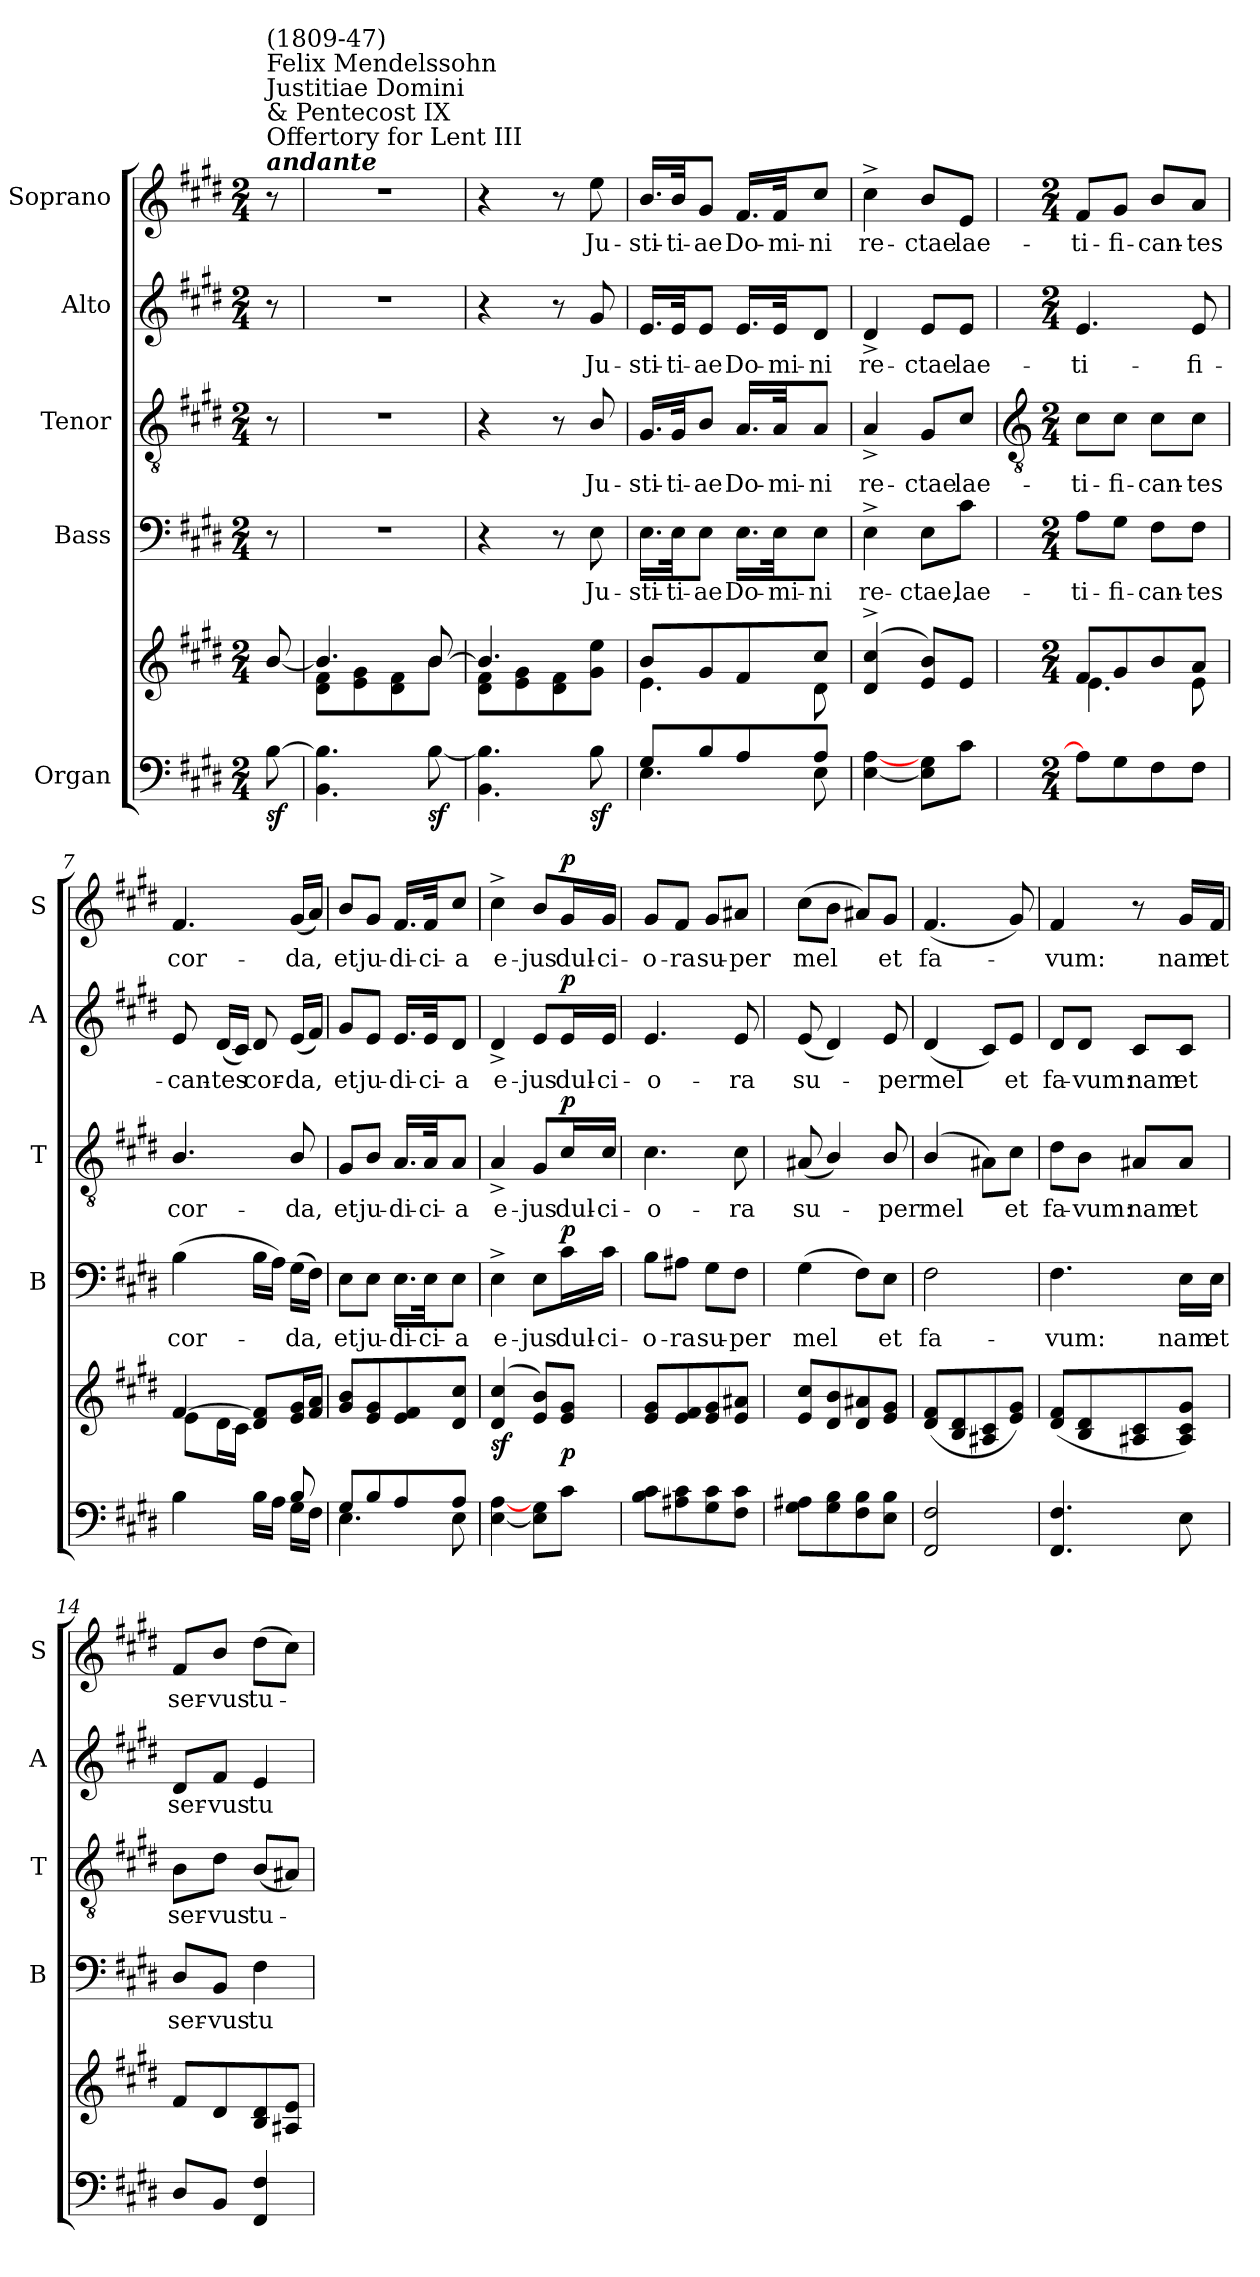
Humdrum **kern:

**kern	**kern	**dynam	**kern	**text	**dynam	**kern	**text	**dynam	**kern	**text	**dynam	**kern	**text	**dynam
*part5	*part5	*part5	*part4	*part4	*part4	*part3	*part3	*part3	*part2	*part2	*part2	*part1	*part1	*part1
*staff6	*staff5	*staff5/6	*staff4	*staff4	*staff4	*staff3	*staff3	*staff3	*staff2	*staff2	*staff2	*staff1	*staff1	*staff1
*I"Organ	*	*	*I"Bass	*	*	*I"Tenor	*	*	*I"Alto	*	*	*I"Soprano	*	*
*	*	*	*I'B	*	*	*I'T	*	*	*I'A	*	*	*I'S	*	*
*clefF4	*clefG2	*	*clefF4	*	*	*clefGv2	*	*	*clefG2	*	*	*clefG2	*	*
*k[f#c#g#d#]	*k[f#c#g#d#]	*	*k[f#c#g#d#]	*	*	*k[f#c#g#d#]	*	*	*k[f#c#g#d#]	*	*	*k[f#c#g#d#]	*	*
*E:	*E:	*	*E:	*	*	*E:	*	*	*E:	*	*	*E:	*	*
*M2/4	*M2/4	*	*M2/4	*	*	*M2/4	*	*	*M2/4	*	*	*M2/4	*	*
*MM44	*MM44	*	*MM44	*	*	*MM44	*	*	*MM44	*	*	*MM44	*	*
=1	=1	=1	=1	=1	=1	=1	=1	=1	=1	=1	=1	=1	=1	=1
*^	*^	*	*	*	*	*	*	*	*	*	*	*	*	*
!	!	!	!	!	!	!	!	!	!	!	!	!	!	!LO:TX:a:Bi:t=andante	!	!
!	!	!	!	!	!	!	!	!	!	!	!	!	!	!LO:TX:a:t=Offertory for Lent III	!	!
!	!	!	!	!	!	!	!	!	!	!	!	!	!	!LO:TX:a:t=& Pentecost IX	!	!
!	!	!	!	!	!	!	!	!	!	!	!	!	!	!LO:TX:a:t=Justitiae Domini	!	!
!	!	!	!	!	!	!	!	!	!	!	!	!	!	!LO:TX:a:t=Felix Mendelssohn	!	!
!	!	!	!	!	!	!	!	!	!	!	!	!	!	!LO:TX:a:t=(1809-47)	!	!
!	!	!	!	!LO:DY:b=2	!	!	!	!	!	!	!	!	!	!	!	!
8ryy	[8B\	[8b/	8ryy	sf	8r	.	.	8r	.	.	8r	.	.	8r	.	.
=2	=2	=2	=2	=2	=2	=2	=2	=2	=2	=2	=2	=2	=2	=2	=2	=2
2ryy	4.BB\ 4.B\]	4.b/]	8d#\ 8f#\L	.	2r	.	.	2r	.	.	2r	.	.	2r	.	.
.	.	.	8e\ 8g#\	.	.	.	.	.	.	.	.	.	.	.	.	.
.	.	.	8d#\ 8f#\	.	.	.	.	.	.	.	.	.	.	.	.	.
!	!	!	!	!LO:DY:b=2	!	!	!	!	!	!	!	!	!	!	!	!
.	[8B\	[8b/	8b\J	sf	.	.	.	.	.	.	.	.	.	.	.	.
=3	=3	=3	=3	=3	=3	=3	=3	=3	=3	=3	=3	=3	=3	=3	=3	=3
2ryy	4.BB\ 4.B\]	4.b/]	8d#\ 8f#\L	.	4r	.	.	4r	.	.	4r	.	.	4r	.	.
.	.	.	8e\ 8g#\	.	.	.	.	.	.	.	.	.	.	.	.	.
.	.	.	8d#\ 8f#\	.	8r	.	.	8r	.	.	8r	.	.	8r	.	.
!	!	!	!	!LO:DY:b=2	!	!LO:LY:b	!	!	!LO:LY:b	!	!	!LO:LY:b	!	!	!LO:LY:b	!
.	8B\	8ryy	8g#\ 8ee\J	sf	8E\	Ju-	.	8B/	Ju-	.	8g#/	Ju-	.	8ee\	Ju-	.
=4	=4	=4	=4	=4	=4	=4	=4	=4	=4	=4	=4	=4	=4	=4	=4	=4
!	!	!	!	!	!	!LO:LY:b	!	!	!LO:LY:b	!	!	!LO:LY:b	!	!	!LO:LY:b	!
8G#/L	4.E\	8b/L	4.e\	.	16.E\LL	-sti-	.	16.G#/LL	-sti-	.	16.e/LL	-sti-	.	16.b/LL	-sti-	.
!	!	!	!	!	!	!LO:LY:b	!	!	!LO:LY:b	!	!	!LO:LY:b	!	!	!LO:LY:b	!
.	.	.	.	.	32E\JK	-ti-	.	32G#/JK	-ti-	.	32e/JK	-ti-	.	32b/JK	-ti-	.
!	!	!	!	!	!	!LO:LY:b	!	!	!LO:LY:b	!	!	!LO:LY:b	!	!	!LO:LY:b	!
8B/	.	8g#/	.	.	8E\J	-ae	.	8B/J	-ae	.	8e/J	-ae	.	8g#/J	-ae	.
!	!	!	!	!	!	!LO:LY:b	!	!	!LO:LY:b	!	!	!LO:LY:b	!	!	!LO:LY:b	!
8A/	.	8f#/	.	.	16.E\LL	Do-	.	16.A/LL	Do-	.	16.e/LL	Do-	.	16.f#/LL	Do-	.
!	!	!	!	!	!	!LO:LY:b	!	!	!LO:LY:b	!	!	!LO:LY:b	!	!	!LO:LY:b	!
.	.	.	.	.	32E\JK	-mi-	.	32A/JK	-mi-	.	32e/JK	-mi-	.	32f#/JK	-mi-	.
!	!	!	!	!	!	!LO:LY:b	!	!	!LO:LY:b	!	!	!LO:LY:b	!	!	!LO:LY:b	!
8A/J	8E\	8cc#/J	8d#\	.	8E\J	-ni	.	8A/J	-ni	.	8d#/J	-ni	.	8cc#/J	-ni	.
=5	=5	=5	=5	=5	=5	=5	=5	=5	=5	=5	=5	=5	=5	=5	=5	=5
!	!	!	!	!	!	!LO:LY:b	!	!	!LO:LY:b	!	!	!LO:LY:b	!	!	!LO:LY:b	!
2ryy	[4E\ [4A\	(>4d#/^ 4cc#/^	2ryy	.	4E^\	re-	.	4A^/	re-	.	4d#^/	re-	.	4cc#^\	re-	.
!	!	!	!	!	!	!LO:LY:b	!	!	!LO:LY:b	!	!	!LO:LY:b	!	!	!LO:LY:b	!
.	8E\] 8G#\L	8e/ 8b/L)	.	.	8E\L	-ctae,	.	8G#/L	-ctae	.	8e/L	-ctae	.	8b/L	-ctae	.
!	!	!	!	!	!	!LO:LY:b	!	!	!LO:LY:b	!	!	!LO:LY:b	!	!	!LO:LY:b	!
.	8c#\J	8e/J	.	.	8c#\J	lae-	.	8c#/J	lae-	.	8e/J	lae-	.	8e/J	lae-	.
!!LO:PB:g=z
=6	=6	=6	=6	=6	=6	=6	=6	=6	=6	=6	=6	=6	=6	=6	=6	=6
*	*	*	*	*	*	*	*	*clefGv2	*	*	*	*	*	*	*	*
*M2/4	*	*M2/4	*	*	*M2/4	*	*	*M2/4	*	*	*M2/4	*	*	*M2/4	*	*
!	!	!	!	!	!	!LO:LY:b	!	!	!LO:LY:b	!	!	!LO:LY:b	!	!	!LO:LY:b	!
2ryy	8A\L]	8f#/L	4.e\	.	8A\L	-ti-	.	8c#\L	-ti-	.	4.e/	-ti-	.	8f#/L	-ti-	.
!	!	!	!	!	!	!LO:LY:b	!	!	!LO:LY:b	!	!	!	!	!	!LO:LY:b	!
.	8G#\	8g#/	.	.	8G#\J	-fi-	.	8c#\J	-fi-	.	.	.	.	8g#/J	-fi-	.
!	!	!	!	!	!	!LO:LY:b	!	!	!LO:LY:b	!	!	!	!	!	!LO:LY:b	!
.	8F#\	8b/	.	.	8F#\L	-can-	.	8c#\L	-can-	.	.	.	.	8b/L	-can-	.
!	!	!	!	!	!	!LO:LY:b	!	!	!LO:LY:b	!	!	!LO:LY:b	!	!	!LO:LY:b	!
.	8F#\J	8a/J	8e\	.	8F#\J	-tes	.	8c#\J	-tes	.	8e/	-fi-	.	8a/J	-tes	.
=7	=7	=7	=7	=7	=7	=7	=7	=7	=7	=7	=7	=7	=7	=7	=7	=7
!	!	!	!	!	!	!LO:LY:b	!	!	!LO:LY:b	!	!	!LO:LY:b	!	!	!LO:LY:b	!
4.ryy	4B\	[4f#/	8e\L	.	(>4B\	cor-	.	4.B/	cor-	.	8e/	-can-	.	4.f#/	cor-	.
!	!	!	!	!	!	!	!	!	!	!	!	!LO:LY:b	!	!	!	!
.	.	.	16d#\L	.	.	.	.	.	.	.	(<16d#/LL	-tes	.	.	.	.
.	.	.	16c#\JJ	.	.	.	.	.	.	.	16c#/JJ)	.	.	.	.	.
!	!	!	!	!	!	!	!	!	!	!	!	!LO:LY:b	!	!	!	!
.	16B\LL	8d#/ 8f#/]L	4ryy	.	16B\LL	.	.	.	.	.	8d#/	cor-	.	.	.	.
.	16A\JJ	.	.	.	16A\JJ)	.	.	.	.	.	.	.	.	.	.	.
!	!	!	!	!	!	!LO:LY:b	!	!	!LO:LY:b	!	!	!LO:LY:b	!	!	!LO:LY:b	!
8B/	16G#\LL	16e/ 16g#/L	.	.	(>16G#\LL	da,	.	8B/	-da,	.	(<16e/LL	-da,	.	(<16g#/LL	-da,	.
.	16F#\JJ	16f#/ 16a/JJ	.	.	16F#\JJ)	.	.	.	.	.	16f#/JJ)	.	.	16a/JJ)	.	.
=8	=8	=8	=8	=8	=8	=8	=8	=8	=8	=8	=8	=8	=8	=8	=8	=8
!	!	!	!	!	!	!LO:LY:b	!	!	!LO:LY:b	!	!	!LO:LY:b	!	!	!LO:LY:b	!
8G#/L	4.E\	8g#/ 8b/L	2ryy	.	8E\L	et	.	8G#/L	et	.	8g#/L	et	.	8b/L	et	.
!	!	!	!	!	!	!LO:LY:b	!	!	!LO:LY:b	!	!	!LO:LY:b	!	!	!LO:LY:b	!
8B/	.	8e/ 8g#/	.	.	8E\J	ju-	.	8B/J	ju-	.	8e/J	ju-	.	8g#/J	ju-	.
!	!	!	!	!	!	!LO:LY:b	!	!	!LO:LY:b	!	!	!LO:LY:b	!	!	!LO:LY:b	!
8A/	.	8e/ 8f#/	.	.	16.E\LL	-di-	.	16.A/LL	-di-	.	16.e/LL	-di-	.	16.f#/LL	-di-	.
!	!	!	!	!	!	!LO:LY:b	!	!	!LO:LY:b	!	!	!LO:LY:b	!	!	!LO:LY:b	!
.	.	.	.	.	32E\JK	-ci-	.	32A/JK	-ci-	.	32e/JK	-ci-	.	32f#/JK	-ci-	.
!	!	!	!	!	!	!LO:LY:b	!	!	!LO:LY:b	!	!	!LO:LY:b	!	!	!LO:LY:b	!
8A/J	8E\	8d#/ 8cc#/J	.	.	8E\J	-a	.	8A/J	-a	.	8d#/J	-a	.	8cc#/J	-a	.
=9	=9	=9	=9	=9	=9	=9	=9	=9	=9	=9	=9	=9	=9	=9	=9	=9
!	!	!	!	!LO:DY:b	!	!LO:LY:b	!	!	!LO:LY:b	!	!	!LO:LY:b	!	!	!LO:LY:b	!
2ryy	[4E\ [4A\	(>4d#/ 4cc#/	2ryy	sf	4E^\	e-	.	4A^/	e-	.	4d#^/	e-	.	4cc#^\	e-	.
!	!	!	!	!	!	!LO:LY:b	!	!	!LO:LY:b	!	!	!LO:LY:b	!	!	!LO:LY:b	!
.	8E\] 8G#\L	8e/ 8b/L)	.	.	8E\L	-jus	.	8G#/L	-jus	.	8e/L	-jus	.	8b/L	-jus	.
!	!	!	!	!LO:DY:b	!	!LO:LY:b	!LO:DY:b	!	!LO:LY:b	!LO:DY:b	!	!LO:LY:b	!LO:DY:b	!	!LO:LY:b	!LO:DY:b
.	8c#\J	8e/ 8g#/J	.	p	16c#\L	dul-	p	16c#/L	dul-	p	16e/L	dul-	p	16g#/L	dul-	p
!	!	!	!	!	!	!LO:LY:b	!	!	!LO:LY:b	!	!	!LO:LY:b	!	!	!LO:LY:b	!
.	.	.	.	.	16c#\JJ	-ci-	.	16c#/JJ	-ci-	.	16e/JJ	-ci-	.	16g#/JJ	-ci-	.
=10	=10	=10	=10	=10	=10	=10	=10	=10	=10	=10	=10	=10	=10	=10	=10	=10
!	!	!	!	!	!	!LO:LY:b	!	!	!LO:LY:b	!	!	!LO:LY:b	!	!	!LO:LY:b	!
2ryy	8B\ 8c#\L	8e/ 8g#/L	2ryy	.	8B\L	-o-	.	4.c#\	-o-	.	4.e/	-o-	.	8g#/L	-o-	.
!	!	!	!	!	!	!LO:LY:b	!	!	!	!	!	!	!	!	!LO:LY:b	!
.	8A#X\ 8c#\	8e/ 8f#/	.	.	8A#X\J	-ra	.	.	.	.	.	.	.	8f#/J	-ra	.
!	!	!	!	!	!	!LO:LY:b	!	!	!	!	!	!	!	!	!LO:LY:b	!
.	8G#\ 8c#\	8e/ 8g#/	.	.	8G#\L	su-	.	.	.	.	.	.	.	8g#/L	su-	.
!	!	!	!	!	!	!LO:LY:b	!	!	!LO:LY:b	!	!	!LO:LY:b	!	!	!LO:LY:b	!
.	8F#\ 8c#\J	8e/ 8a#X/J	.	.	8F#\J	-per	.	8c#\	-ra	.	8e/	-ra	.	8a#X/J	-per	.
*	*	*v	*v	*	*	*	*	*	*	*	*	*	*	*	*	*
!!LO:LB:g=z
=11	=11	=11	=11	=11	=11	=11	=11	=11	=11	=11	=11	=11	=11	=11	=11
!	!	!	!	!	!LO:LY:b	!	!	!LO:LY:b	!	!	!LO:LY:b	!	!	!LO:LY:b	!
*v	*v	*	*	*	*	*	*	*	*	*	*	*	*	*	*
8G#\ 8A#X\L	8e/ 8cc#/L	.	(>4G#\	mel	.	(<8A#X/	su-	.	(<8e/	su-	.	(>8cc#\L	mel	.
8G#\ 8B\	8d#/ 8b/	.	.	.	.	4B/)	.	.	4d#/)	.	.	8b\J	.	.
8F#\ 8B\	8d#/ 8a#X/	.	8F#\L)	.	.	.	.	.	.	.	.	8a#X/L)	.	.
!	!	!	!	!LO:LY:b	!	!	!LO:LY:b	!	!	!LO:LY:b	!	!	!LO:LY:b	!
8E\ 8B\J	8e/ 8g#/J	.	8E\J	et	.	8B/	per	.	8e/	per	.	8g#/J	et	.
=12	=12	=12	=12	=12	=12	=12	=12	=12	=12	=12	=12	=12	=12	=12
!	!	!	!	!LO:LY:b	!	!	!LO:LY:b	!	!	!LO:LY:b	!	!	!LO:LY:b	!
2FF#/ 2F#/	(>8d#/ 8f#/L	.	2F#\	fa-	.	(<4B/	mel	.	(<4d#/	mel	.	(<4.f#/	fa-	.
.	8B/ 8d#/	.	.	.	.	.	.	.	.	.	.	.	.	.
.	8A#X/ 8c#/	.	.	.	.	8A#X\L)	.	.	8c#/L)	.	.	.	.	.
!	!	!	!	!	!	!	!LO:LY:b	!	!	!LO:LY:b	!	!	!	!
.	8e/ 8g#/J)	.	.	.	.	8c#\J	et	.	8e/J	et	.	8g#/)	.	.
=13	=13	=13	=13	=13	=13	=13	=13	=13	=13	=13	=13	=13	=13	=13
!	!	!	!	!LO:LY:b	!	!	!LO:LY:b	!	!	!LO:LY:b	!	!	!LO:LY:b	!
4.FF#/ 4.F#/	(>8d#/ 8f#/L	.	4.F#\	-vum:	.	8d#\L	fa-	.	8d#/L	fa-	.	4f#/	vum:	.
!	!	!	!	!	!	!	!LO:LY:b	!	!	!LO:LY:b	!	!	!	!
.	8B/ 8d#/	.	.	.	.	8B\J	-vum:	.	8d#/J	-vum:	.	.	.	.
!	!	!	!	!	!	!	!LO:LY:b	!	!	!LO:LY:b	!	!	!	!
.	8A#X/ 8c#/	.	.	.	.	8A#X/L	nam	.	8c#/L	nam	.	8r	.	.
!	!	!	!	!LO:LY:b	!	!	!LO:LY:b	!	!	!LO:LY:b	!	!	!LO:LY:b	!
8E\	8A#/ 8c#/ 8g#/J)	.	16E\LL	nam	.	8A#/J	et	.	8c#/J	et	.	16g#/LL	nam	.
!	!	!	!	!LO:LY:b	!	!	!	!	!	!	!	!	!LO:LY:b	!
.	.	.	16E\JJ	et	.	.	.	.	.	.	.	16f#/JJ	et	.
=14	=14	=14	=14	=14	=14	=14	=14	=14	=14	=14	=14	=14	=14	=14
!	!	!	!	!LO:LY:b	!	!	!LO:LY:b	!	!	!LO:LY:b	!	!	!LO:LY:b	!
8D#/L	8f#/L	.	8D#/L	ser-	.	8B\L	ser-	.	8d#/L	ser-	.	8f#/L	ser-	.
!	!	!	!	!LO:LY:b	!	!	!LO:LY:b	!	!	!LO:LY:b	!	!	!LO:LY:b	!
8BB/J	8d#/	.	8BB/J	-vus	.	8d#\J	-vus	.	8f#/J	-vus	.	8b/J	-vus	.
!	!	!	!	!LO:LY:b	!	!	!LO:LY:b	!	!	!LO:LY:b	!	!	!LO:LY:b	!
4FF#/ 4F#/	8B/ 8d#/	.	4F#\	tu-	.	(<8B/L	tu-	.	4e/	tu-	.	(>8dd#\L	tu-	.
.	8A#X/ 8e/J	.	.	.	.	8A#X/J)	.	.	.	.	.	8cc#\J)	.	.
=	=	=	=	=	=	=	=	=	=	=	=	=	=	=
*-	*-	*-	*-	*-	*-	*-	*-	*-	*-	*-	*-	*-	*-	*-
